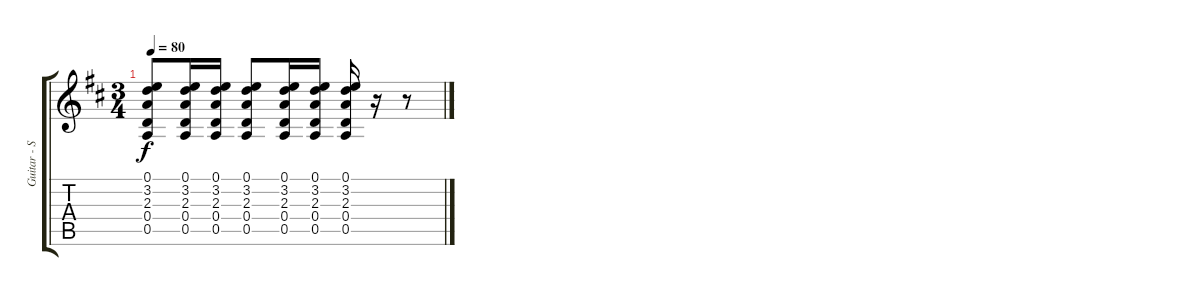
\track ("Guitar - Simon Neil" "Guitar - S") {instrument acousticguitarsteel}
\staff {score tabs}
\tuning (E4 B3 G3 D3 A2 D2) {hide}
\ts (3 4)
\tempo 80
\clef g2
\ks d
(0.1 3.2 2.3 0.4 0.5).8{dy f} (0.1 3.2 2.3 0.4 0.5).16 (0.1 3.2 2.3 0.4 0.5).16 (0.1 3.2 2.3 0.4 0.5).8 (0.1 3.2 2.3 0.4 0.5).16 (0.1 3.2 2.3 0.4 0.5).16 (0.1 3.2 2.3 0.4 0.5).16 r.16 r.8
